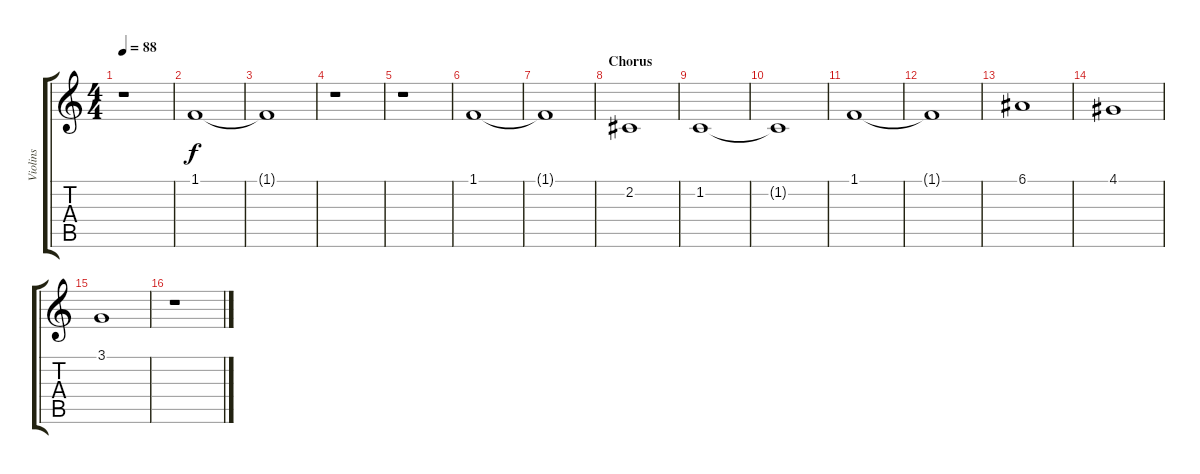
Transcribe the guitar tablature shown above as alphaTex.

\track ("Violins" "Violins") {instrument tremolostrings}
\staff {score tabs}
\tuning (E4 B3 G3 D3 A2 E2) {hide}
\ts (4 4)
\tempo 88
\clef g2
\ks c
r.1{dy f} |
1.1.1 |
1.1{t}.1 |
r.1 |
r.1 |
1.1.1 |
1.1{t}.1 |
\section ("" "Chorus")
2.2.1 |
1.2.1 |
1.2{t}.1 |
1.1.1 |
1.1{t}.1 |
6.1.1 |
4.1.1 |
3.1.1 |
r.1
